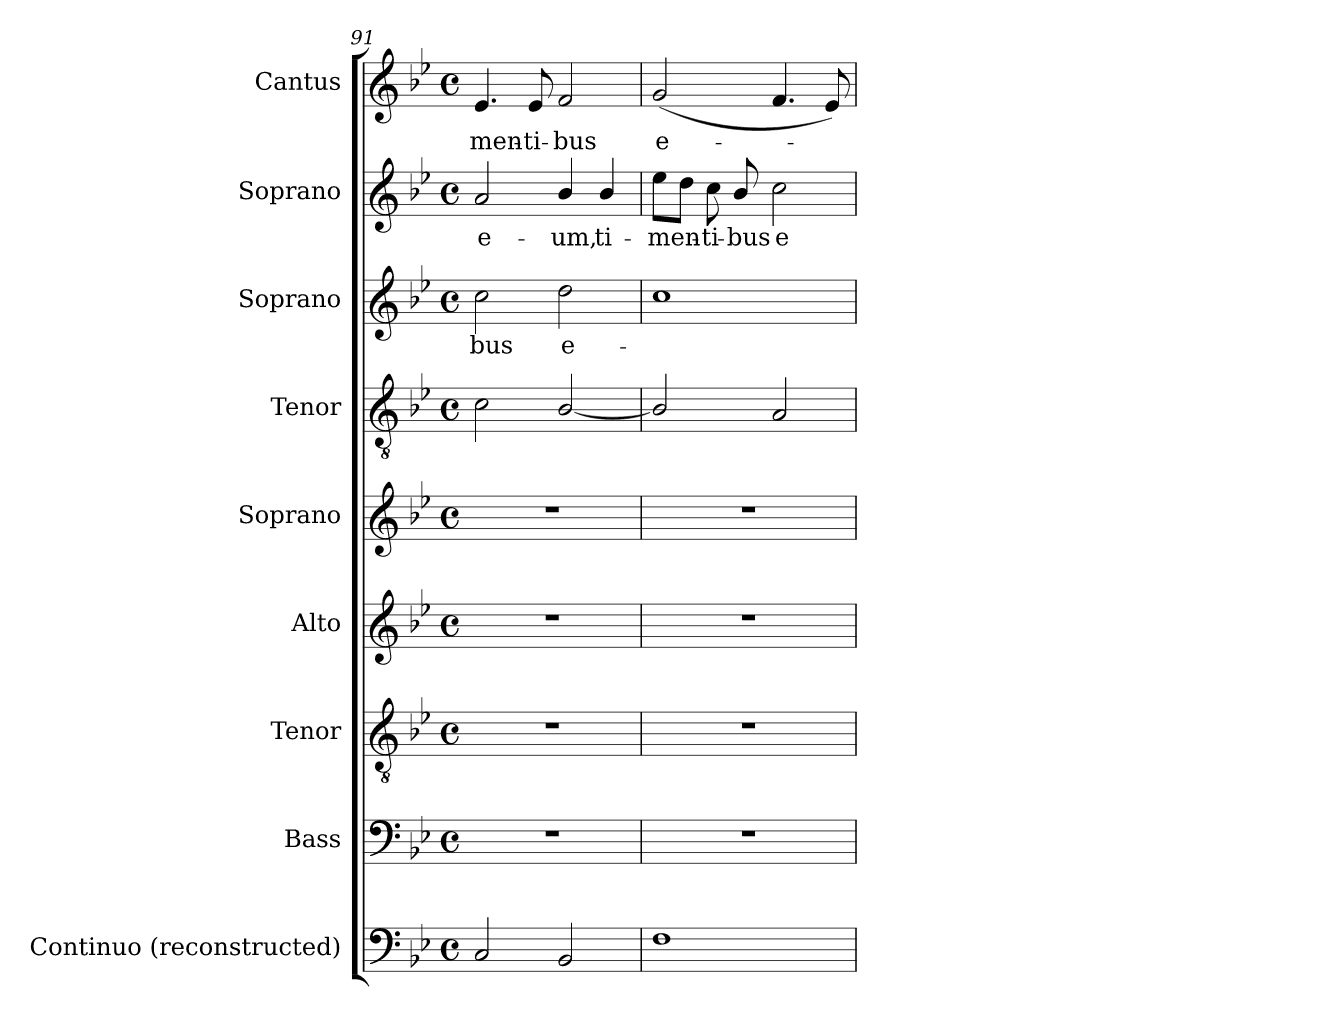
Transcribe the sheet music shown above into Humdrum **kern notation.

**kern	**kern	**kern	**kern	**kern	**kern	**kern	**text	**kern	**text	**kern	**text
*part9	*part8	*part7	*part6	*part5	*part4	*part3	*part3	*part2	*part2	*part1	*part1
*staff9	*staff8	*staff7	*staff6	*staff5	*staff4	*staff3	*staff3	*staff2	*staff2	*staff1	*staff1
*I"Continuo (reconstructed)	*I"Bass	*I"Tenor	*I"Alto	*I"Soprano	*I"Tenor	*I"Soprano	*	*I"Soprano	*	*I"Cantus	*
*I'Cont.	*I'B.	*I'T.	*I'A.	*I'S.	*I'T.	*I'S.	*	*I'S.	*	*	*
*clefF4	*clefF4	*clefGv2	*clefG2	*clefG2	*clefGv2	*clefG2	*	*clefG2	*	*clefG2	*
*	*	*ITrd7c12	*	*	*ITrd7c12	*	*	*	*	*	*
*k[b-e-]	*k[b-e-]	*k[b-e-]	*k[b-e-]	*k[b-e-]	*k[b-e-]	*k[b-e-]	*	*k[b-e-]	*	*k[b-e-]	*
*g:	*g:	*g:	*g:	*g:	*g:	*g:	*	*g:	*	*g:	*
*M4/4	*M4/4	*M4/4	*M4/4	*M4/4	*M4/4	*M4/4	*	*M4/4	*	*M4/4	*
*met(c)	*met(c)	*met(c)	*met(c)	*met(c)	*met(c)	*met(c)	*	*met(c)	*	*met(c)	*
=91	=91	=91	=91	=91	=91	=91	=91	=91	=91	=91	=91
!	!	!	!	!	!	!	!LO:LY:b:color=#000000	!	!	!	!
!	!	!	!	!	!	!	!	!	!LO:LY:b:color=#000000	!	!
!	!	!	!	!	!	!	!	!	!	!	!LO:LY:b:color=#000000
2Ci/	1r	1r	1r	1r	2Ci\	2cci\	-bus	2ai/	e-	4.e-i/	-men-
!	!	!	!	!	!	!	!	!	!	!	!LO:LY:b:color=#000000
.	.	.	.	.	.	.	.	.	.	8e-i/	-ti-
!	!	!	!	!	!	!	!LO:LY:b:color=#000000	!	!	!	!
!	!	!	!	!	!	!	!	!	!LO:LY:b:color=#000000	!	!
!	!	!	!	!	!	!	!	!	!	!	!LO:LY:b:color=#000000
2BB-i/	.	.	.	.	[2BB-i/	2ddi\	e-	4b-i/	-um,	2fi/	-bus
!	!	!	!	!	!	!	!	!	!LO:LY:b:color=#000000	!	!
.	.	.	.	.	.	.	.	4b-i/	ti-	.	.
=92	=92	=92	=92	=92	=92	=92	=92	=92	=92	=92	=92
!	!	!	!	!	!	!	!	!	!LO:LY:b:color=#000000	!	!
!	!	!	!	!	!	!	!	!	!	!	!LO:LY:b:color=#000000
1Fi	1r	1r	1r	1r	2BB-i/]	1cci	.	8ee-i\L	-men-	(2gi/	e-
.	.	.	.	.	.	.	.	8ddi\J	.	.	.
!	!	!	!	!	!	!	!	!	!LO:LY:b:color=#000000	!	!
.	.	.	.	.	.	.	.	8cci\	-ti-	.	.
!	!	!	!	!	!	!	!	!	!LO:LY:b:color=#000000	!	!
.	.	.	.	.	.	.	.	8b-i/	-bus	.	.
!	!	!	!	!	!	!	!	!	!LO:LY:b:color=#000000	!	!
.	.	.	.	.	2AAi/	.	.	2cci\	e-	4.fi/	.
.	.	.	.	.	.	.	.	.	.	8e-i/)	.
=	=	=	=	=	=	=	=	=	=	=	=
*-	*-	*-	*-	*-	*-	*-	*-	*-	*-	*-	*-
